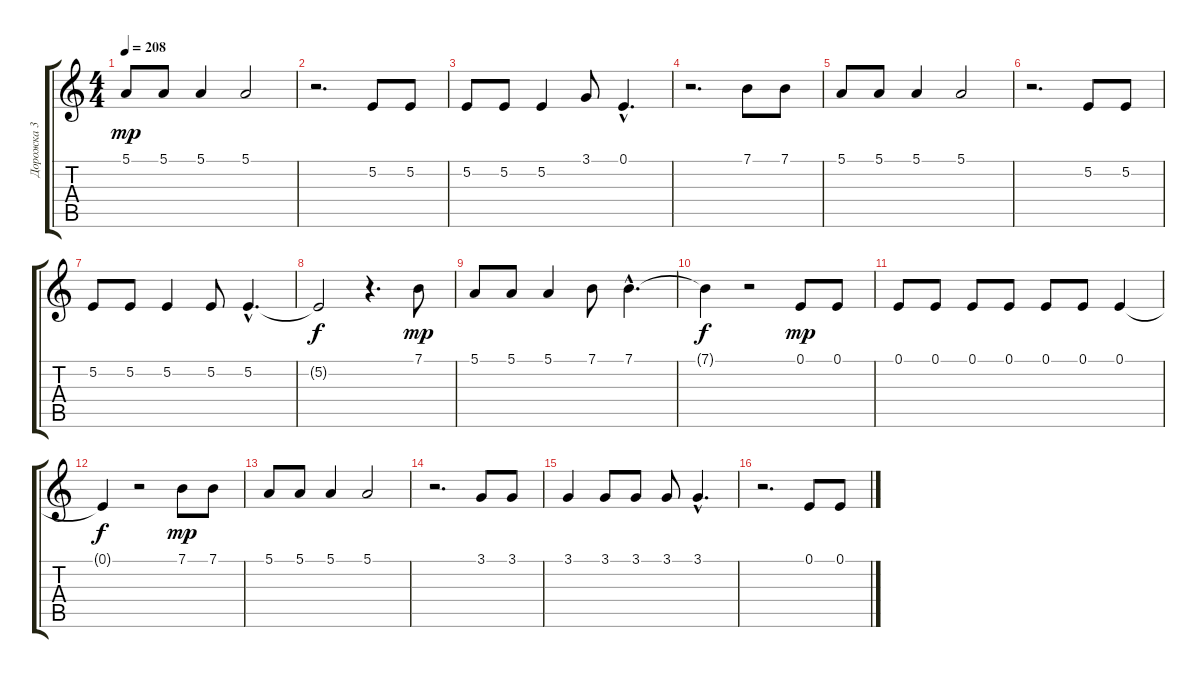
\track ("Дорожка 3" "Дорожка 3") {instrument baritonesax}
\staff {score tabs}
\tuning (E4 B3 G3 D3 A2 E2) {hide}
\ts (4 4)
\tempo 208
\clef g2
\ks c
5.1.8{dy mp} 5.1.8 5.1.4 5.1.2 |
r.2{d} 5.2.8 5.2.8 |
5.2.8 5.2.8 5.2.4 3.1.8 0.1{hac}.4{d} |
r.2{d} 7.1.8 7.1.8 |
5.1.8 5.1.8 5.1.4 5.1.2 |
r.2{d} 5.2.8 5.2.8 |
5.2.8 5.2.8 5.2.4 5.2.8 5.2{hac}.4{d} |
5.2{t}.2{dy f} r.4{d} 7.1.8{dy mp} |
5.1.8 5.1.8 5.1.4 7.1.8 7.1{hac}.4{d} |
7.1{t}.4{dy f} r.2 0.1.8{dy mp} 0.1.8 |
0.1.8 0.1.8 0.1.8 0.1.8 0.1.8 0.1.8 0.1.4 |
0.1{t}.4{dy f} r.2 7.1.8{dy mp} 7.1.8 |
5.1.8 5.1.8 5.1.4 5.1.2 |
r.2{d} 3.1.8 3.1.8 |
3.1.4 3.1.8 3.1.8 3.1.8 3.1{hac}.4{d} |
r.2{d} 0.1.8 0.1.8
